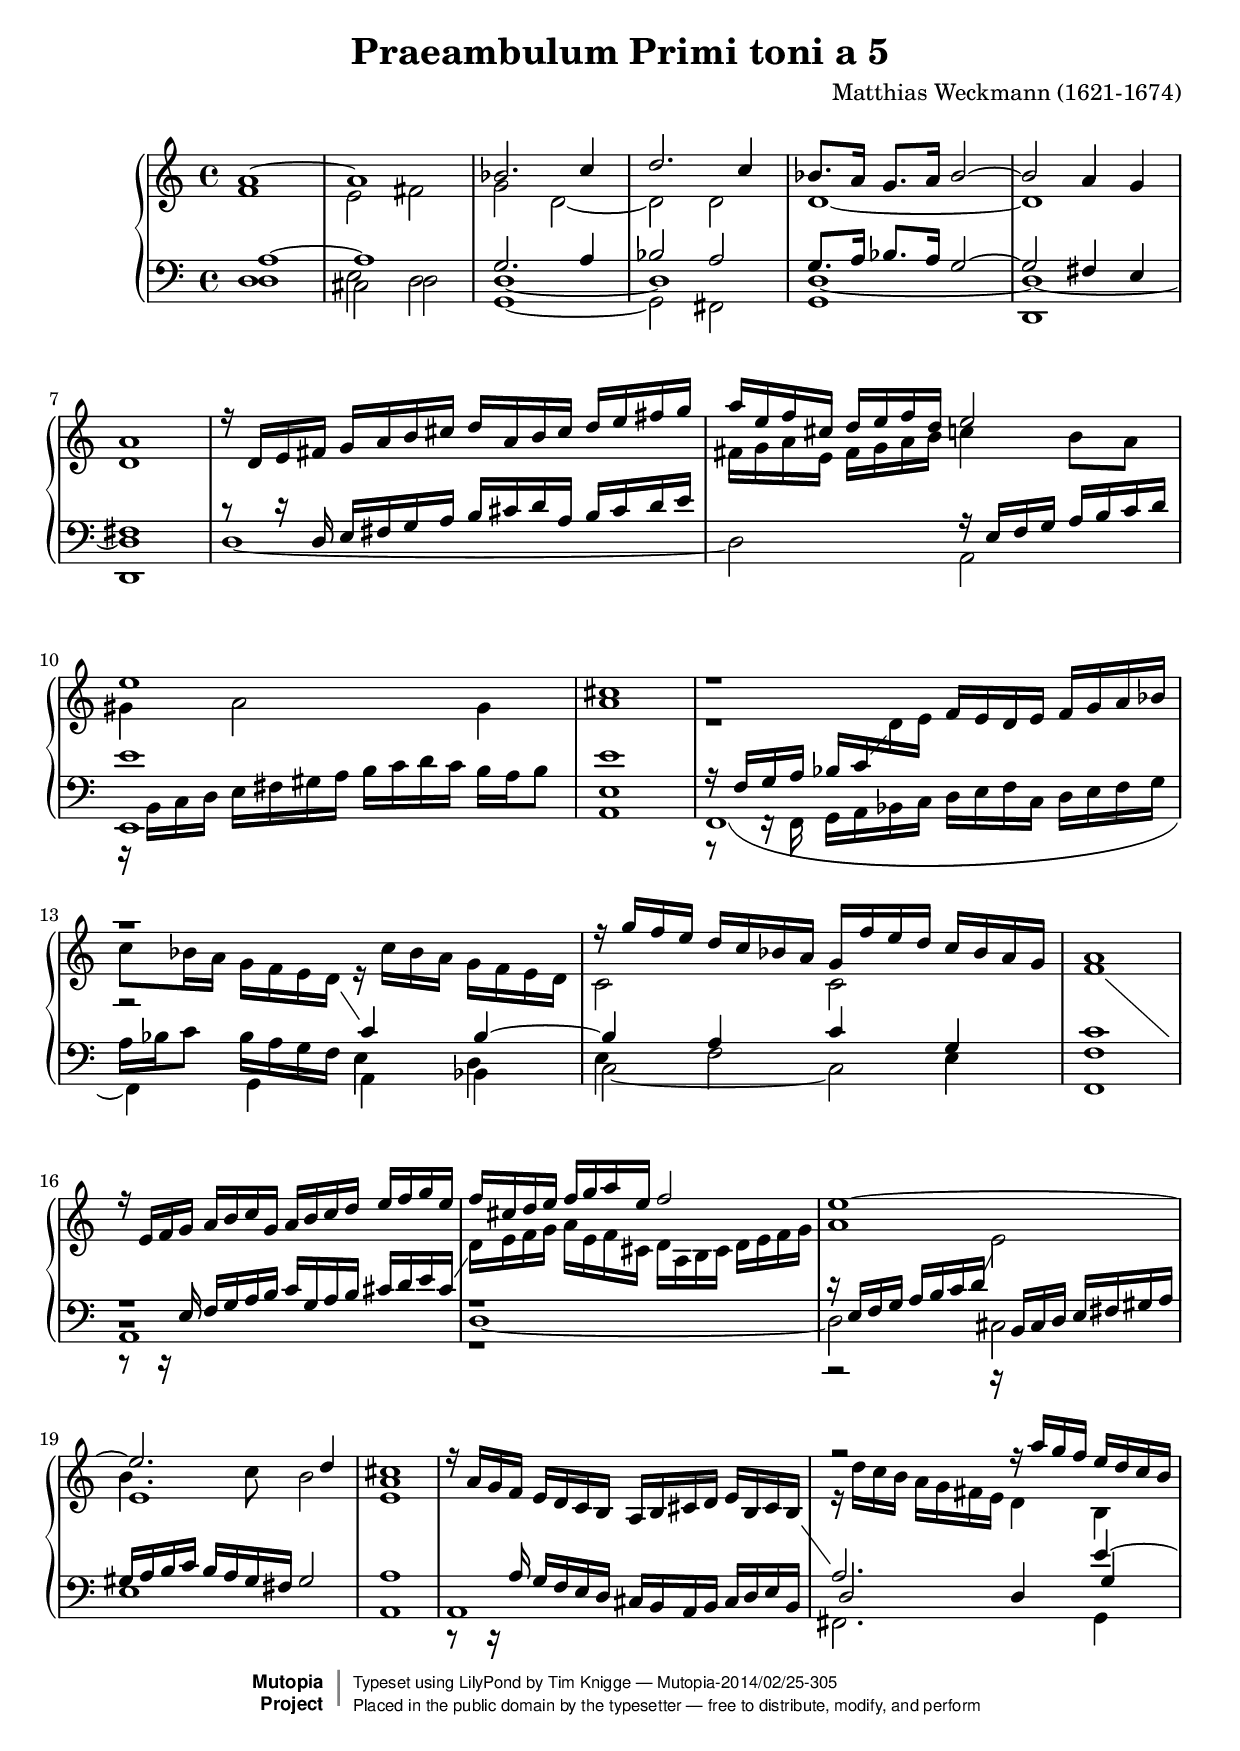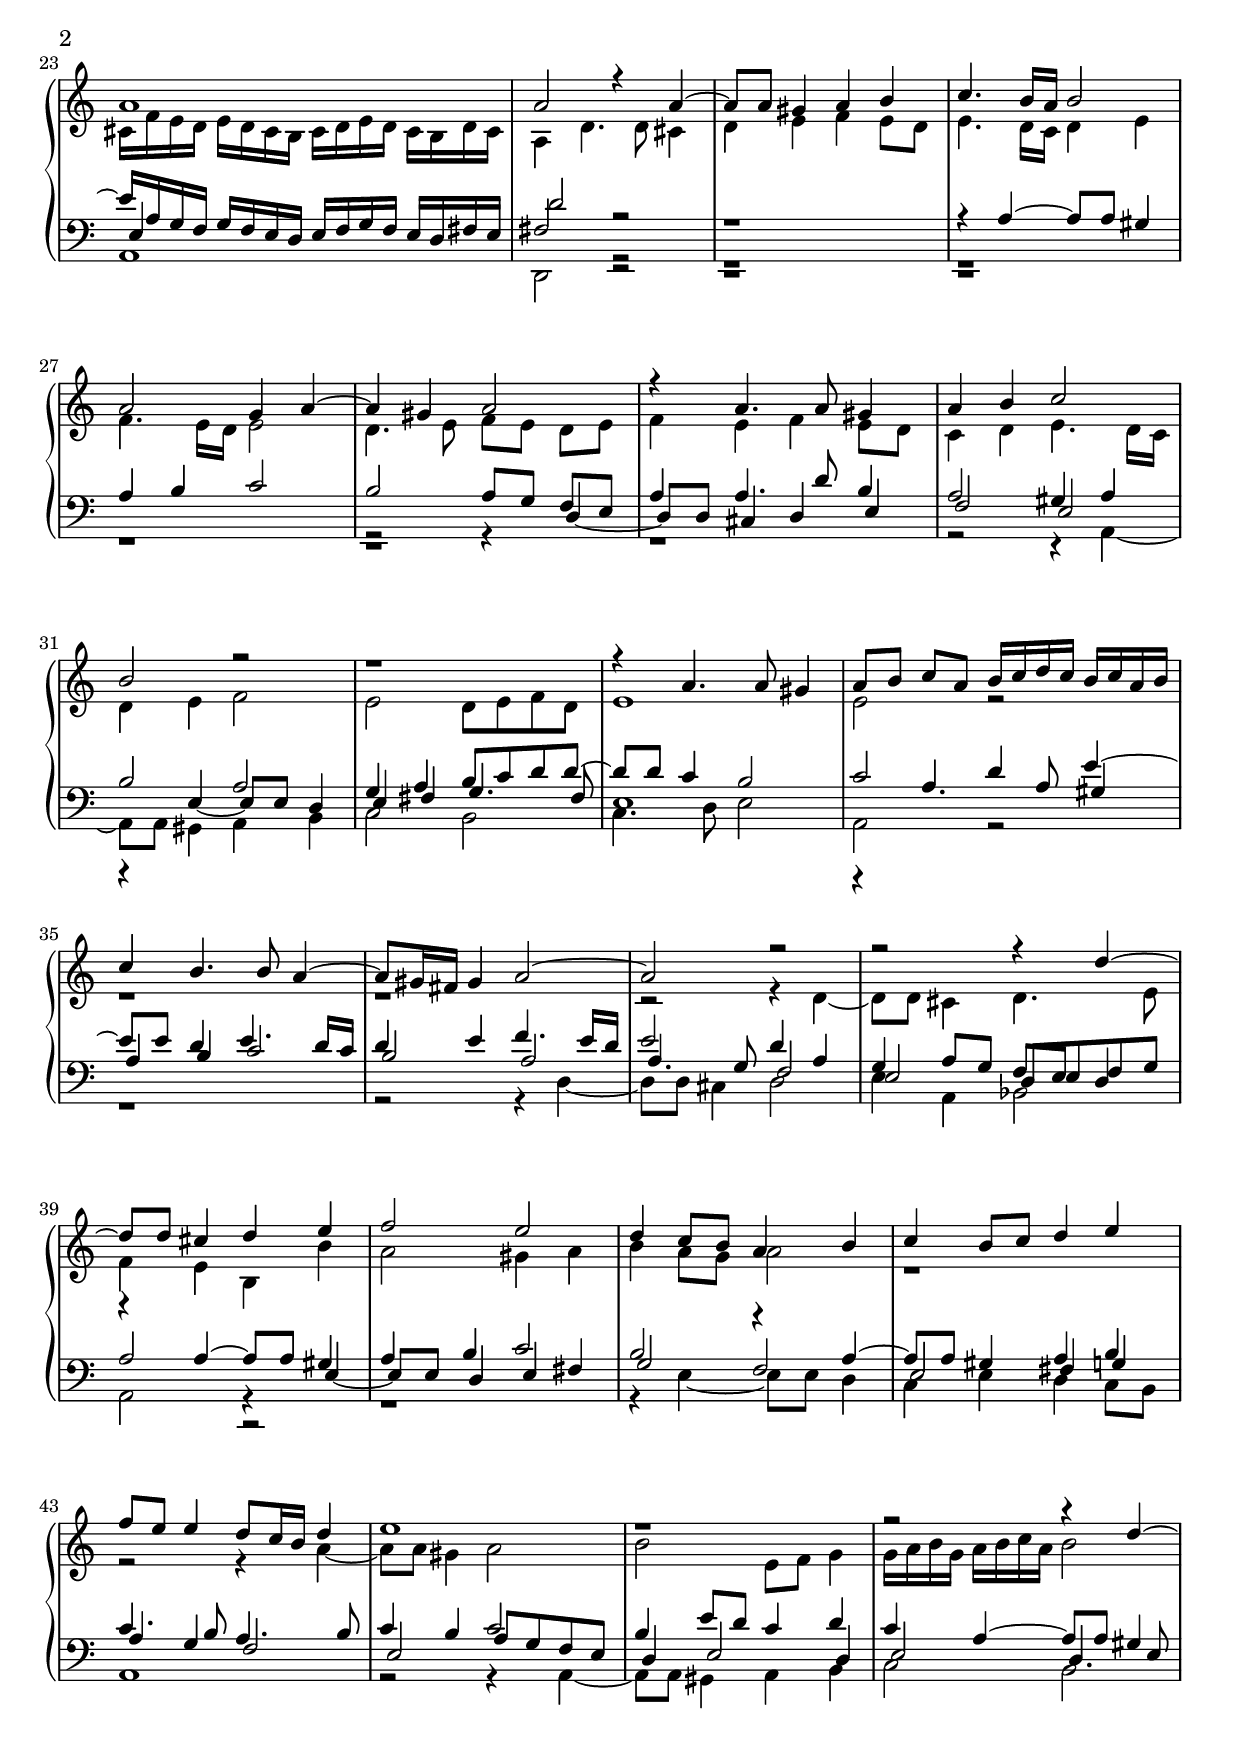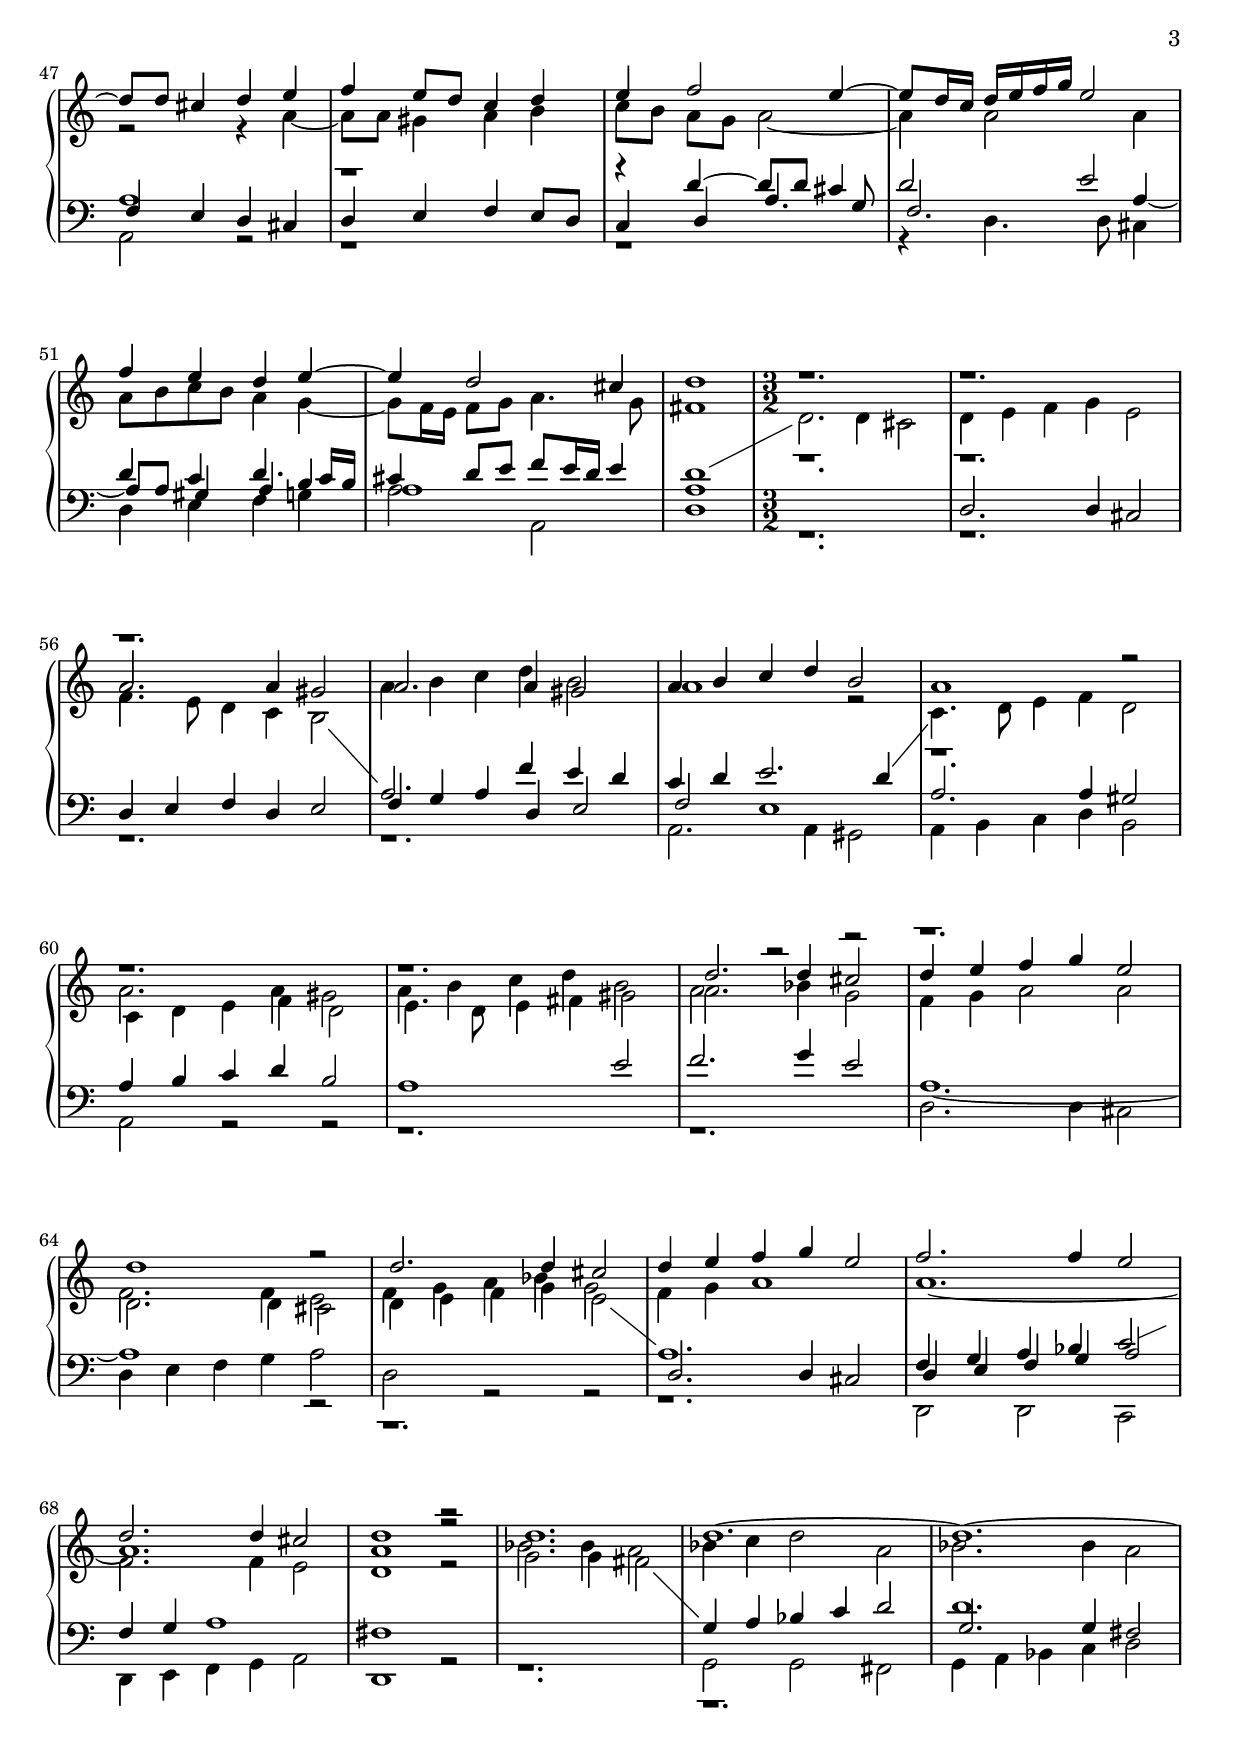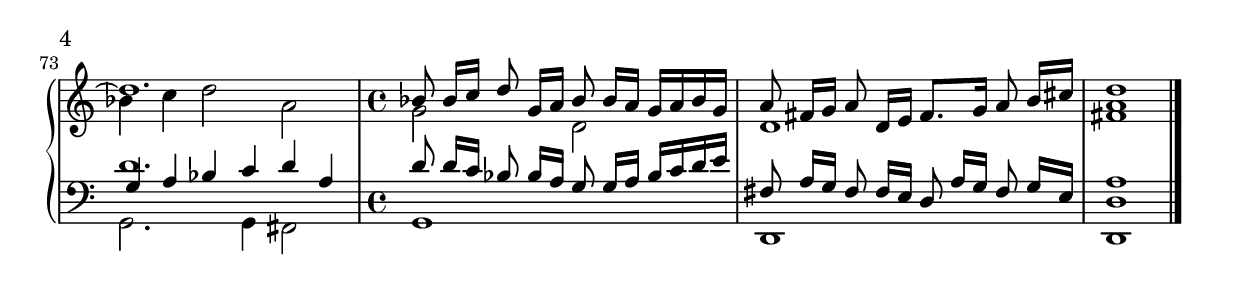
\version "2.18.0"

\header {
  title = "Praeambulum Primi toni a 5"
  opus = " "
  composer = "Matthias Weckmann (1621-1674)"
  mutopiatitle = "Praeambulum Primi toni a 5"
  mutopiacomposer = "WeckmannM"
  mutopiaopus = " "
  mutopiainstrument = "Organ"
  date = "1742"
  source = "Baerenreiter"
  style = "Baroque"
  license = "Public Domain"
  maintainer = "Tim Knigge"
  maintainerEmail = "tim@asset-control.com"

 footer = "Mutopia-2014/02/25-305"
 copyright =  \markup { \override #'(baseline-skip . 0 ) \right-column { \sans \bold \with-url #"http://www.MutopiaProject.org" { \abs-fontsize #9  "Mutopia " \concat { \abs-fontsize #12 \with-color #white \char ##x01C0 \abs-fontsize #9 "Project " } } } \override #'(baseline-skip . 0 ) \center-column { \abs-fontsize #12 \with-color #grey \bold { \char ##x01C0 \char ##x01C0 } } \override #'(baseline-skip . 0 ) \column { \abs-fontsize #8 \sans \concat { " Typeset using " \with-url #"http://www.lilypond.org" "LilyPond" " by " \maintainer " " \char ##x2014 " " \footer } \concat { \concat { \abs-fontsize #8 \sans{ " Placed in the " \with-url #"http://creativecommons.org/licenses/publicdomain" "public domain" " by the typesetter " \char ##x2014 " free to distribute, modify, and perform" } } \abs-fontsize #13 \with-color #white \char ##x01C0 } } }
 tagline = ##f
}

global =  {
  \key c \major
  \time 4/4
  \skip 1*53
  \time 3/2
  \skip 1.*20
  \time 4/4
  \skip 1*3
  \bar "|." |
}

upOne = \context Voice = "one"  \relative c'' {
  \clef treble
  %\stemUp
  %\tieUp
  %\slurUp
  %\shiftOff
  \voiceOne
  \set Staff.midiInstrument = "church organ"

  a1~ |
  a |
  bes2. c4 |
  d2. c4 |
  bes8. a16 g8. a16 bes2~ |				   %5
  bes a4 g |
  a1 |
  r16  d,[ e fis]  g[ a b cis]  d[ a b cis]  d[ e fis g] |
  a[ e f cis]  d[ e f d] e2 |
  e1 |							   %10
  cis |
  r |
  r |
  r16  g'[ f e]  d[ c bes a]  g[ f' e d]  c[ bes a g] |
  a1 |							   %15
  r16  e[ f g]  a[ b c g]  a[ b c d]  e[ f g e] |
  f[ cis d e]  f[ g a e ] f2 |
  e1~ |
  e2. d4 |
  cis1 |						   %20
  s |
  r2 r16  a'[ g f]  e[ d c b] |
  a1 |
  a2 r4 a~ |
  a8[ a] gis4 a b |					   %25
  c4.  b16[ a] b2 |
  a g4 a~ |
  a gis a2 |
  r4 a4. a8 gis4 |
  a b c2 |						   %30
  b r |
  r1 |
  r4 a4. a8 gis4 |
  a8[ b]  c[ a] b16[ c d c]  b[ c a b] |
  c4 b4. b8 a4~ |					   %35
  a8[ gis16 fis] gis4 a2~ |
  a r |
  r2 r4 d~ |
  d8[ d] cis4 d e |
  f2 e |						   %40
  d4  c8[ b] a4 b |
  c  b8[ c] d4 e |
  f8[ e] e4  d8[ c16 b] d4 |
  e1 |
  r |							   %45
  r2 r4 d~ |
  d8[ d] cis4 d e |
  f  e8[ d] c4 d |
  e f2 e4~ |
  e8[ d16 c]  d[ e f g] e2 |				   %50
  f4 e d e~ |
  e d2 cis4 |
  d1 |
  r1. |
  r |							   %55
  r |
  a2. a4 gis2 |
  a4 b c d b2 |
  a1 r2 |
  r1. |							   %60
  r |
  d2. d4 cis2 |
  d4 e f g e2 |
  d1 r2 |
  d2. d4 cis2 |						   %65
  d4 e f g e2 |
  f2. f4 e2 |
  d2. d4 cis2 |
  d1 r2 |
  d1. |							   %70
  d~ |
  d~ |
  d |
  bes8  bes16[ c] d8  g,16[ a] bes8  bes16[ a]  g[ a bes g] |
  a8  fis16[ g] a8  d,16[ e] fis8. g16 a8  b16[ cis] |	   %75
  d1 |
}

upTwo = \context Voice = "two"  \relative c' {
  \clef treble
  %\stemDown
  %\tieDown
  %\slurDown
  %\shiftOn
  \voiceFour
  \set Staff.midiInstrument = "church organ"

  f1 |
  e2 fis |
  g d~ |
  d d |
  d1~ |							   %5
  d |
  d |
  s |
  fis16[ g a e]  fis[ g a b] c4  b8[ a] |
  gis4 a2 gis4 |					   %10
  a1 |
  r |
  r2 r16  c[ bes a]  g[ f e d] |
  c2 c |
  f1 |							   %15
  \change Staff = bass \stemUp r8 r16 e,  f[ g a b]  c[ g a b]  cis[ d e cis] |
  \change Staff = treble \stemDown  d16[ e f g]  a[ e f cis]  d[ a b cis]  d[ e f g] |
  a1 |
  b4. c8 b2 |
  a1 |							   %20
  s1 |
  r16  d[ c b]  a[ g fis e] d4 b |
  cis16[ f e d]  e[ d cis b]  cis[ d e d]  cis[ b d cis] |
  a4 d4. d8 cis4 |
  d e f  e8[ d] |					   %25
  e4.  d16[ c] d4 e |
  f4.  e16[ d] e2 |
  d4. e8  f[ e]  d[ e] |
  f4 e f  e8[ d] |
  c4 d e4.  d16[ c] |					   %30
  d4 e f2 |
  e d8[ e f d] |
  e1 |
  e2 r |
  r1 |							   %35
  r |
  r2 r4 d~ |
  d8[ d] cis4 d4. e8 |
  f4 e b b' |
  a2 gis4 a |						   %40
  b  a8[ g] a2 |
  r1 |
  r2 r4 a~ |
  a8[ a] gis4 a2 |
  b e,8[ f] g4 |					   %45
  g16[ a b g]  a[ b c a] b2 |
  r2 r4 a~ |
  a8[ a] gis4 a b |
  c8[ b]  a[ g] a2~ |
  a4 a2 a4 |						   %50
  a8[ b c b] a4 g~ |
  g8[ f16 e]  f8[ g] a4. g8 |
  fis1 |
  r1. |
  r |							   %55
  \stemUp a2. a4 gis2 |
  \stemDown a4 b c d b2 |
  a1 r2 |
  r1. |
  a2. a4 gis2 |						   %60
  a4 b c d b2 |
  a2. bes4 g2 |
  f4 g a2 a |
  f2. f4 e2 |
  f4 g a bes g2 |					   %65
  f4 g a1 |
  a1.~ |
  a1. |
  a1 r2 |
  bes2. bes4 a2 |					   %70
  bes4 c d2 a |
  bes2. bes4 a2 |
  bes4 c d2 a |
  g2 d |
  d1 |							   %75
  <fis a> |
}

downOne = \context Voice = "three"  \relative c' {
  \clef bass
  %\stemUp
  %\tieUp
  %\slurUp
  %\shiftOff
  \voiceOne
  \set Staff.midiInstrument = "church organ"

  a1~ |
  a |
  g2. a4 |
  bes2 a |
  g8. a16 bes8. a16 g2~ |				   %5
  g fis4 e  |
  fis1 |
  r8 r16 d  e[ fis g a]  b[ cis d a]  b[ cis d e] |
  s2 r16  e,[ f g]  a[ b c d] |
  e1 |							   %10
  e |
  r16  f,16[ g a]  bes[ c \change Staff = treble \stemDown d e] \stemUp  f[ e d e]  f[ g a bes] |
  \stemDown  c8[ bes16 a]  g[ f e d] \stemUp \change Staff = bass c4 bes~ |
  bes a c g |
  c1 |							   %15
  r |
  r |
  r16  e,[ f g]  a[ b c d] \change Staff = treble \stemDown e2 |
  e1 |
  e |							   %20
  \stemUp r16  a[ g f]  e[ d c b]  a[ b cis d]  e[ b cis b] |
  \change Staff = bass a2. e'4~ |
  e16[ a, g f]  g[ f e d]  e[ f g f]  e[ d fis e] |
  fis2 r |
  r1 |							   %25
  r4 a~  a8[ a] gis4 |
  a b c2 |
  b  a8[ g]  f[ e] |
  a4 a4. d8 b4 |
  a2 gis4 a |						   %30
  b2 a |
  g4 a  b8[ c d d~] |
  d[ d] c4 b2 |
  c d4 e~ |
  e8[ e] d4 e4.  d16[ c] |				   %35
  d4 e f4.  e16[ d] |
  e2 d4 a |
  g  a8[ g]  f[ e] d4 |
  r a'4~  a8[ a] gis4 |
  a b c2 |						   %40
  b r4 a~ |
  a8[ a] gis4 a b |
  c4. b8 a4. b8 |
  c4 b c2 |
  b4  e8[ d] c4 d |					   %45
  c a~  a8[ a] gis4 |
  a1 |
  r |
  r4 d~  d8[ d] cis4 |
  d2 e |						   %50
  d4 c d4.  c16[ b] |
  cis4  d8[ e]  f[ e16 d] e4 |
  d1 |
  \change Staff = treble \stemDown d2. d4 cis2 |
  d4 e f g e2 |						   %55
  f4. e8 d4 c b2 |
  \change Staff = bass \stemUp a2. f'4 e d |
  c d e2. d4 |
  \change Staff = treble \stemDown c4. d8 e4 f d2 |
  c4 d e f d2 |						   %60
  e4. d8 e4 fis gis2 |
  a2 r r |
  r1. |
  d,2. d4 cis2 |
  d4 e f g e2 |						   %65
  \change Staff = bass \stemUp a,1. |
  f4 g a bes c2 |
  \change Staff = treble \stemDown f2. f4 e2 |
  d1 r2 |
  g2. g4 fis2 |						   %70
  \change Staff = bass \stemUp g,4 a bes c d2 |
  d1. |
  d |
  d8  d16[ c] bes8  bes16[ a] g8  g16[ a]  bes[ c d e] |
  fis,8  a16[ g] fis8  fis16[ e] d8  a'16[ g] fis8  g16[ e] |  %75
  <d a'>1 |
}

downTwo = \context Voice = "four"  \relative c {
  \clef bass
  %\stemDown
  %\tieDown
  %\slurDown
  %\shiftOn
  \voiceFour
  \set Staff.midiInstrument = "church organ"

  d1 |
  e2 d |
  d1~ |
  d |
  d~ |							   %5
  d~ |
  d |
  s |
  s |
  r16  b[ c d]  e[ fis gis a]  b[ c d c]  b[ a b8] |	   %10
  e,1 |
  r8 f,16\rest f  g[ a bes c]  d[ e f c]  d[ e f g] |
  a[ bes c8]  bes16[ a g f] e4 d |
  e f2 e4 |
  f1 |							   %15
  % avoid stems' collision
  b,\rest |
  r |
  r2 r16 \stemUp b[ cis d] e[ fis gis a] |
  gis[ a b c]  b[ a gis fis] gis2 |
  a1 |							   %20
  r8 r16 a  g[ f e d]  cis[ b a b]  cis[ d e b] |
  d2 d4 g |
  e s s2 |
  d' r |
  r1 |							   %25
  r |
  r |
  r2 r4 d,4~ |
  d8[ d] cis4 d e |
  f2 e |						   %30
  r4 e~  e8[ e] d4 |
  e fis g4. fis8 |
  e1 |
  r4 a4. a8 gis4 |
  a b c2 |						   %35
  b a |
  a4. g8 f2 |
  e2  d8[ e f g] |
  a2 r4 e~ |
  e8[ e] d4 e fis |					   %40
  g2 f |
  e2 fis4 g |
  a g f2 |
  e  a8[ g f e] |
  d4 e2 d4 |						   %45
  e2 d4. e8 |
  f4 e d cis |
  d e f  e8[ d] |
  c4 d a'4. g8 |
  f2. a4~ |						   %50
  a8[ a] gis4 a b |
  a1 |
  a | |
  r1. |
  d,2. d4 cis2 |					   %55
  d4 e f d e2 |
  f4 g a d, e2 |
  f e1 |
  a2. a4 gis2 |
  a4 b c d b2 |						   %60
  a1 e'2 |
  f2. g4 e2 |
  a,1.~ |
  a1 r2 |
  r1. |							   %65
  d,2. d4 cis2 |
  d4 e f g a2 |
  f4 g a1 |
  fis1 r2 |
  r1. |							   %70
  r |
  g2. g4 fis2 |
  g4 a bes c d a |
  s1 |
  s |							   %75
  s |
}

bass = \context Voice = "five"  \relative c {
  \clef bass
  %\stemDown
  %\tieDown
  %\slurDown
  \voiceTwo
  \set Staff.midiInstrument = "church organ"

  d1 |
  cis2 d |
  g,1~ |
  g2 fis |
  g1 |							   %5
  d |
  d |
  d'~ |
  d2 a |
  e1 |							   %10
  a |
  % avoid collision between tie and second voice's stems
  \shape #'((0 . 0.5) (0 . -5) (0 . -3) (0 . 0.5))  Tie
  f~ |
  f4 g a bes |
  c2~ c |
  f,1 |							   %15
  a |
  d~ |
  d2 cis |
  e1 |
  a, |							   %20
  a |
  fis2. g4 |
  a1 |
  d,2 r |
  r1 |							   %25
  r |
  r |
  % avoid rests' collision
  d\rest |
  r |
  r2 r4 a'~ |						   %30
  a8[ a] gis4 a b |
  c2 b |
  c4. d8 e2 |
  a, r |
  r1 |							   %35
  r2 r4 d~ |
  d8[ d] cis4 d2 |
  e4 a, bes2 |
  % avoid  rests' collision
  a b,\rest |
  r1 |							   %40
  r4 e'~  e8[ e] d4 |
  c4 e d  c8[ b] |
  a1 |
  r2 r4 a~ |
  a8[ a] gis4 a b |					   %45
  c2 b |
  a r |
  r1 |
  r |
  r4 d4. d8 cis4 |					   %50
  d e f g |
  a2 a, |
  d1 |
  r1. |
  r |							   %55
  r |
  r |
  a2. a4 gis2 |
  a4 b c d b2 |
  a r r |						   %60
  r1. |
  r |
  d2. d4 cis2 |
  d4 e f g a2 |
  d, r r |						   %65
  r1. |
  d,2 d c |
  d4 e f g a2 |
  d,1 r2 |
  r1. |							   %70
  g2 g fis  |
  g4 a bes c d2 |
  g,2. g4 fis2 |
  g1 |
  d |							   %75
  d |
}

\score {
  %  \context GrandStaff <<
  \context PianoStaff <<
    \set PianoStaff.followVoice = ##t
    \context Staff = "treble" <<
      \global
      \upOne
      \upTwo
    >>
    \context Staff = "bass" <<
      \global
      \downOne
      \downTwo
      \bass
    >>
  >>
  %    \context Staff = "bass" <
  %      \global
  %      \bass
  %    >
  %  >>

  \midi {
    \tempo 4 = 90
  }
  \layout { }
}
